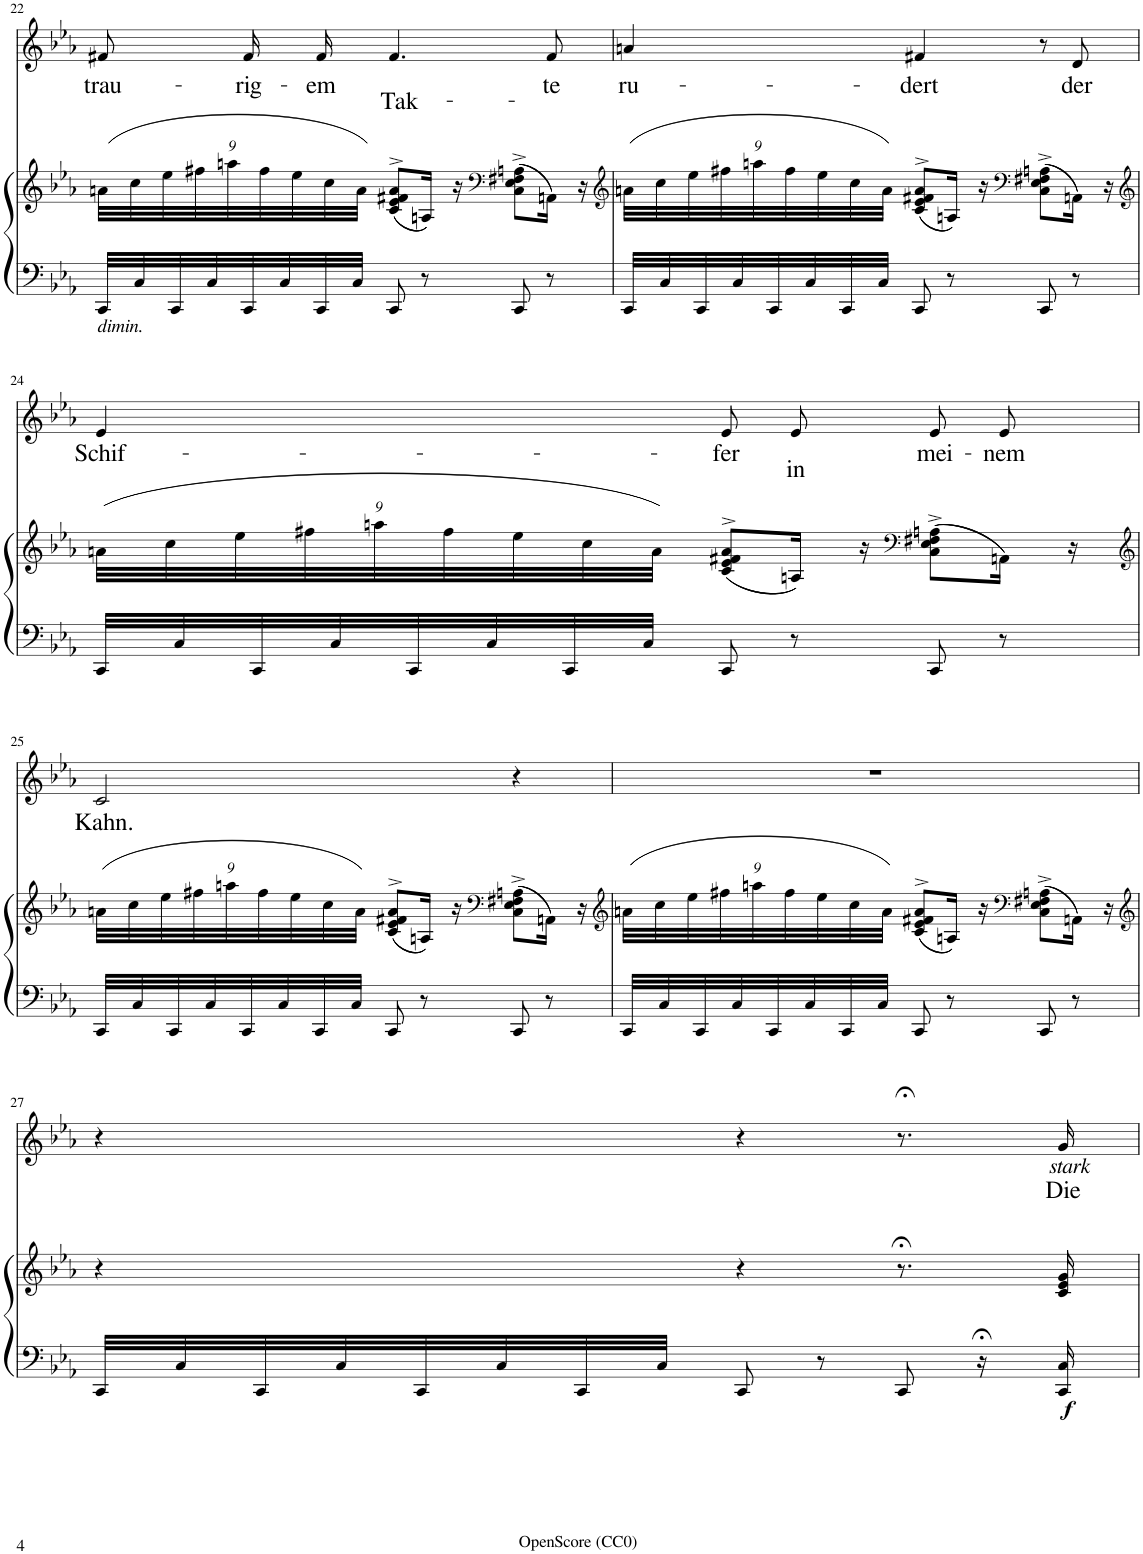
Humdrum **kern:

**kern	**kern	**dynam	**kern	**text
*part2	*part2	*part2	*part1	*part1
*staff3	*staff2	*staff2/3	*staff1	*staff1
*I"Piano	*	*	*I"Voice	*
*I'Pno	*	*	*	*
!!LO:PB:g=z
*clefF4	*clefG2	*	*clefG2	*
*k[b-e-a-]	*k[b-e-a-]	*	*k[b-e-a-]	*
*M3/4	*M3/4	*	*M3/4	*
*	*Xbrackettup	*	*	*
=22	=22	=22	=22	=22
!LO:TX:b:i:t=dimin.	!	!	!	!
!	!	!	!	!LO:LY:b
32CC/LLL	(36an\LLL	.	8f#X/L	trau-
.	36cc\	.	.	.
32C/	.	.	.	.
.	36ee-\	.	.	.
32CC/	.	.	.	.
.	36ff#X\	.	.	.
32C/	.	.	.	.
.	36aan\	.	.	.
!	!	!	!	!LO:LY:b
32CC/	.	.	16f#/L	-rig-
.	36ff#\	.	.	.
32C/	.	.	.	.
.	36ee-\	.	.	.
!	!	!	!	!LO:LY:b
32CC/	.	.	16f#/JJ	-em
.	36cc\	.	.	.
32C/JJJ	.	.	.	.
.	36a\JJJ)	.	.	.
!	!	!	!	!LO:LY:b
8CC/	((8c/^> 8e-/^> 8f#X/^> 8a/^>L	.	4.f#/	Tak-
8r	16An/Jk))	.	.	.
.	16r	.	.	.
*	*clefF4	*	*	*
8CC/	((8C\^> 8E-\^> 8F#X\^> 8An\^>L	.	.	.
!	!	!	!	!LO:LY:b
8r	16AAn\Jk))	.	8f#/	-te
.	16r	.	.	.
=23	=23	=23	=23	=23
*	*clefG2	*	*	*
!	!	!	!	!LO:LY:b
32CC/LLL	(36an\LLL	.	4an/	ru-
.	36cc\	.	.	.
32C/	.	.	.	.
.	36ee-\	.	.	.
32CC/	.	.	.	.
.	36ff#X\	.	.	.
32C/	.	.	.	.
.	36aan\	.	.	.
32CC/	.	.	.	.
.	36ff#\	.	.	.
32C/	.	.	.	.
.	36ee-\	.	.	.
32CC/	.	.	.	.
.	36cc\	.	.	.
32C/JJJ	.	.	.	.
.	36a\JJJ)	.	.	.
!	!	!	!	!LO:LY:b
8CC/	((8c/^> 8e-/^> 8f#X/^> 8a/^>L	.	4f#X/	-dert
8r	16An/Jk))	.	.	.
.	16r	.	.	.
*	*clefF4	*	*	*
8CC/	((8C\^> 8E-\^> 8F#X\^> 8An\^>L	.	8r	.
!	!	!	!	!LO:LY:b
8r	16AAn\Jk))	.	8d/	der
.	16r	.	.	.
!!LO:LB:g=z
=24	=24	=24	=24	=24
*	*clefG2	*	*	*
!	!	!	!	!LO:LY:b
32CC/LLL	(36an\LLL	.	4e-/	Schif-
.	36cc\	.	.	.
32C/	.	.	.	.
.	36ee-\	.	.	.
32CC/	.	.	.	.
.	36ff#X\	.	.	.
32C/	.	.	.	.
.	36aan\	.	.	.
32CC/	.	.	.	.
.	36ff#\	.	.	.
32C/	.	.	.	.
.	36ee-\	.	.	.
32CC/	.	.	.	.
.	36cc\	.	.	.
32C/JJJ	.	.	.	.
.	36a\JJJ)	.	.	.
!	!	!	!	!LO:LY:b
8CC/	((8c/^> 8e-/^> 8f#X/^> 8a/^>L	.	8e-/L	-fer
!	!	!	!	!LO:LY:b
8r	16An/Jk))	.	8e-/J	in
.	16r	.	.	.
*	*clefF4	*	*	*
!	!	!	!	!LO:LY:b
8CC/	((8C\^> 8E-\^> 8F#X\^> 8An\^>L	.	8e-/L	mei-
!	!	!	!	!LO:LY:b
8r	16AAn\Jk))	.	8e-/J	-nem
.	16r	.	.	.
!!LO:LB:g=z
=25	=25	=25	=25	=25
*	*clefG2	*	*	*
!	!	!	!	!LO:LY:b
32CC/LLL	(36an\LLL	.	2c/	Kahn.
.	36cc\	.	.	.
32C/	.	.	.	.
.	36ee-\	.	.	.
32CC/	.	.	.	.
.	36ff#X\	.	.	.
32C/	.	.	.	.
.	36aan\	.	.	.
32CC/	.	.	.	.
.	36ff#\	.	.	.
32C/	.	.	.	.
.	36ee-\	.	.	.
32CC/	.	.	.	.
.	36cc\	.	.	.
32C/JJJ	.	.	.	.
.	36a\JJJ)	.	.	.
8CC/	((8c/^> 8e-/^> 8f#X/^> 8a/^>L	.	.	.
8r	16An/Jk))	.	.	.
.	16r	.	.	.
*	*clefF4	*	*	*
8CC/	((8C\^> 8E-\^> 8F#X\^> 8An\^>L	.	4r	.
8r	16AAn\Jk))	.	.	.
.	16r	.	.	.
=26	=26	=26	=26	=26
*	*clefG2	*	*	*
32CC/LLL	(36an\LLL	.	2.r	.
.	36cc\	.	.	.
32C/	.	.	.	.
.	36ee-\	.	.	.
32CC/	.	.	.	.
.	36ff#X\	.	.	.
32C/	.	.	.	.
.	36aan\	.	.	.
32CC/	.	.	.	.
.	36ff#\	.	.	.
32C/	.	.	.	.
.	36ee-\	.	.	.
32CC/	.	.	.	.
.	36cc\	.	.	.
32C/JJJ	.	.	.	.
.	36a\JJJ)	.	.	.
8CC/	((8c/^> 8e-/^> 8f#X/^> 8a/^>L	.	.	.
8r	16An/Jk))	.	.	.
.	16r	.	.	.
*	*clefF4	*	*	*
8CC/	((8C\^> 8E-\^> 8F#X\^> 8An\^>L	.	.	.
8r	16AAn\Jk))	.	.	.
.	16r	.	.	.
!!LO:LB:g=z
=27	=27	=27	=27	=27
*	*clefG2	*	*	*
32CC/LLL	4r	.	4r	.
32C/	.	.	.	.
32CC/	.	.	.	.
32C/	.	.	.	.
32CC/	.	.	.	.
32C/	.	.	.	.
32CC/	.	.	.	.
32C/JJJ	.	.	.	.
8CC/	4r	.	4r	.
8r	.	.	.	.
8CC/	8.r;<	.	8.r;<	.
16r;<	.	.	.	.
!	!	!	!LO:TX:b:i:t=stark	!
!	!	!LO:DY:b=2	!	!LO:LY:b
16CC/ 16C/	16c/ 16e-/ 16g/	f	16g/	Die
=	=	=	=	=
*-	*-	*-	*-	*-
